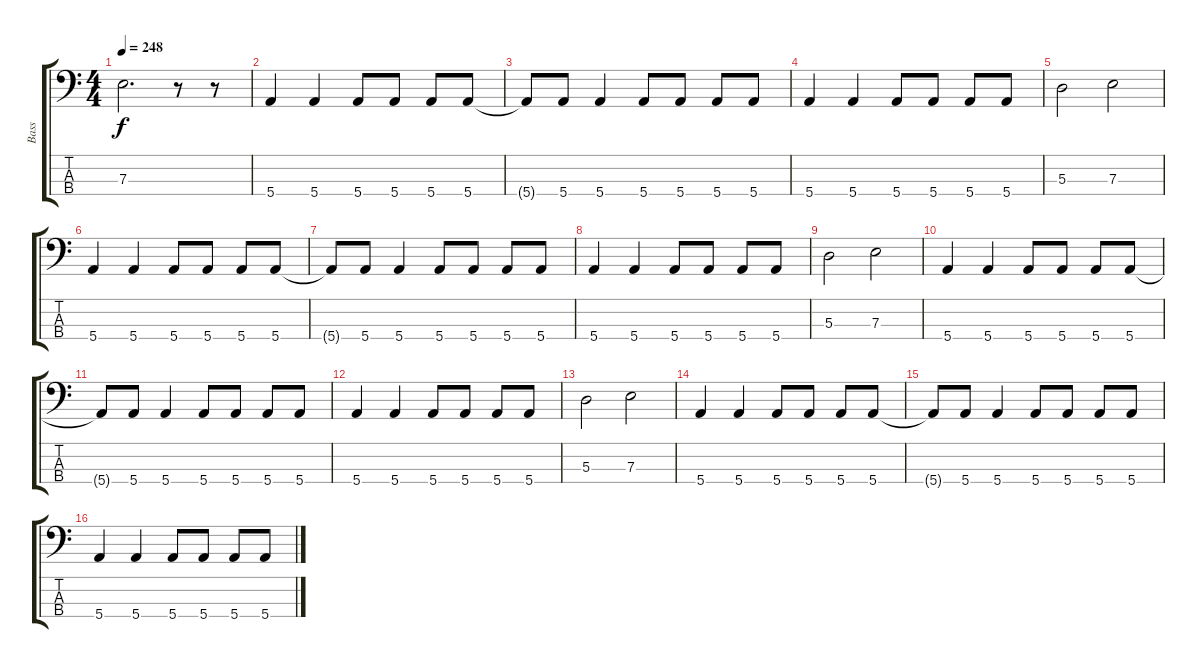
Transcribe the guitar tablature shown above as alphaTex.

\track ("Bass" "Bass") {instrument electricbassfinger}
\staff {score tabs}
\tuning (G2 D2 A1 E1) {hide}
\ts (4 4)
\tempo 248
\clef f4
\ks c
7.3.2{d dy f} r.8 r.8 |
5.4.4 5.4.4 5.4.8 5.4.8 5.4.8 5.4.8 |
5.4{t}.8 5.4.8 5.4.4 5.4.8 5.4.8 5.4.8 5.4.8 |
5.4.4 5.4.4 5.4.8 5.4.8 5.4.8 5.4.8 |
5.3.2 7.3.2 |
5.4.4 5.4.4 5.4.8 5.4.8 5.4.8 5.4.8 |
5.4{t}.8 5.4.8 5.4.4 5.4.8 5.4.8 5.4.8 5.4.8 |
5.4.4 5.4.4 5.4.8 5.4.8 5.4.8 5.4.8 |
5.3.2 7.3.2 |
5.4.4 5.4.4 5.4.8 5.4.8 5.4.8 5.4.8 |
5.4{t}.8 5.4.8 5.4.4 5.4.8 5.4.8 5.4.8 5.4.8 |
5.4.4 5.4.4 5.4.8 5.4.8 5.4.8 5.4.8 |
5.3.2 7.3.2 |
5.4.4 5.4.4 5.4.8 5.4.8 5.4.8 5.4.8 |
5.4{t}.8 5.4.8 5.4.4 5.4.8 5.4.8 5.4.8 5.4.8 |
5.4.4 5.4.4 5.4.8 5.4.8 5.4.8 5.4.8
